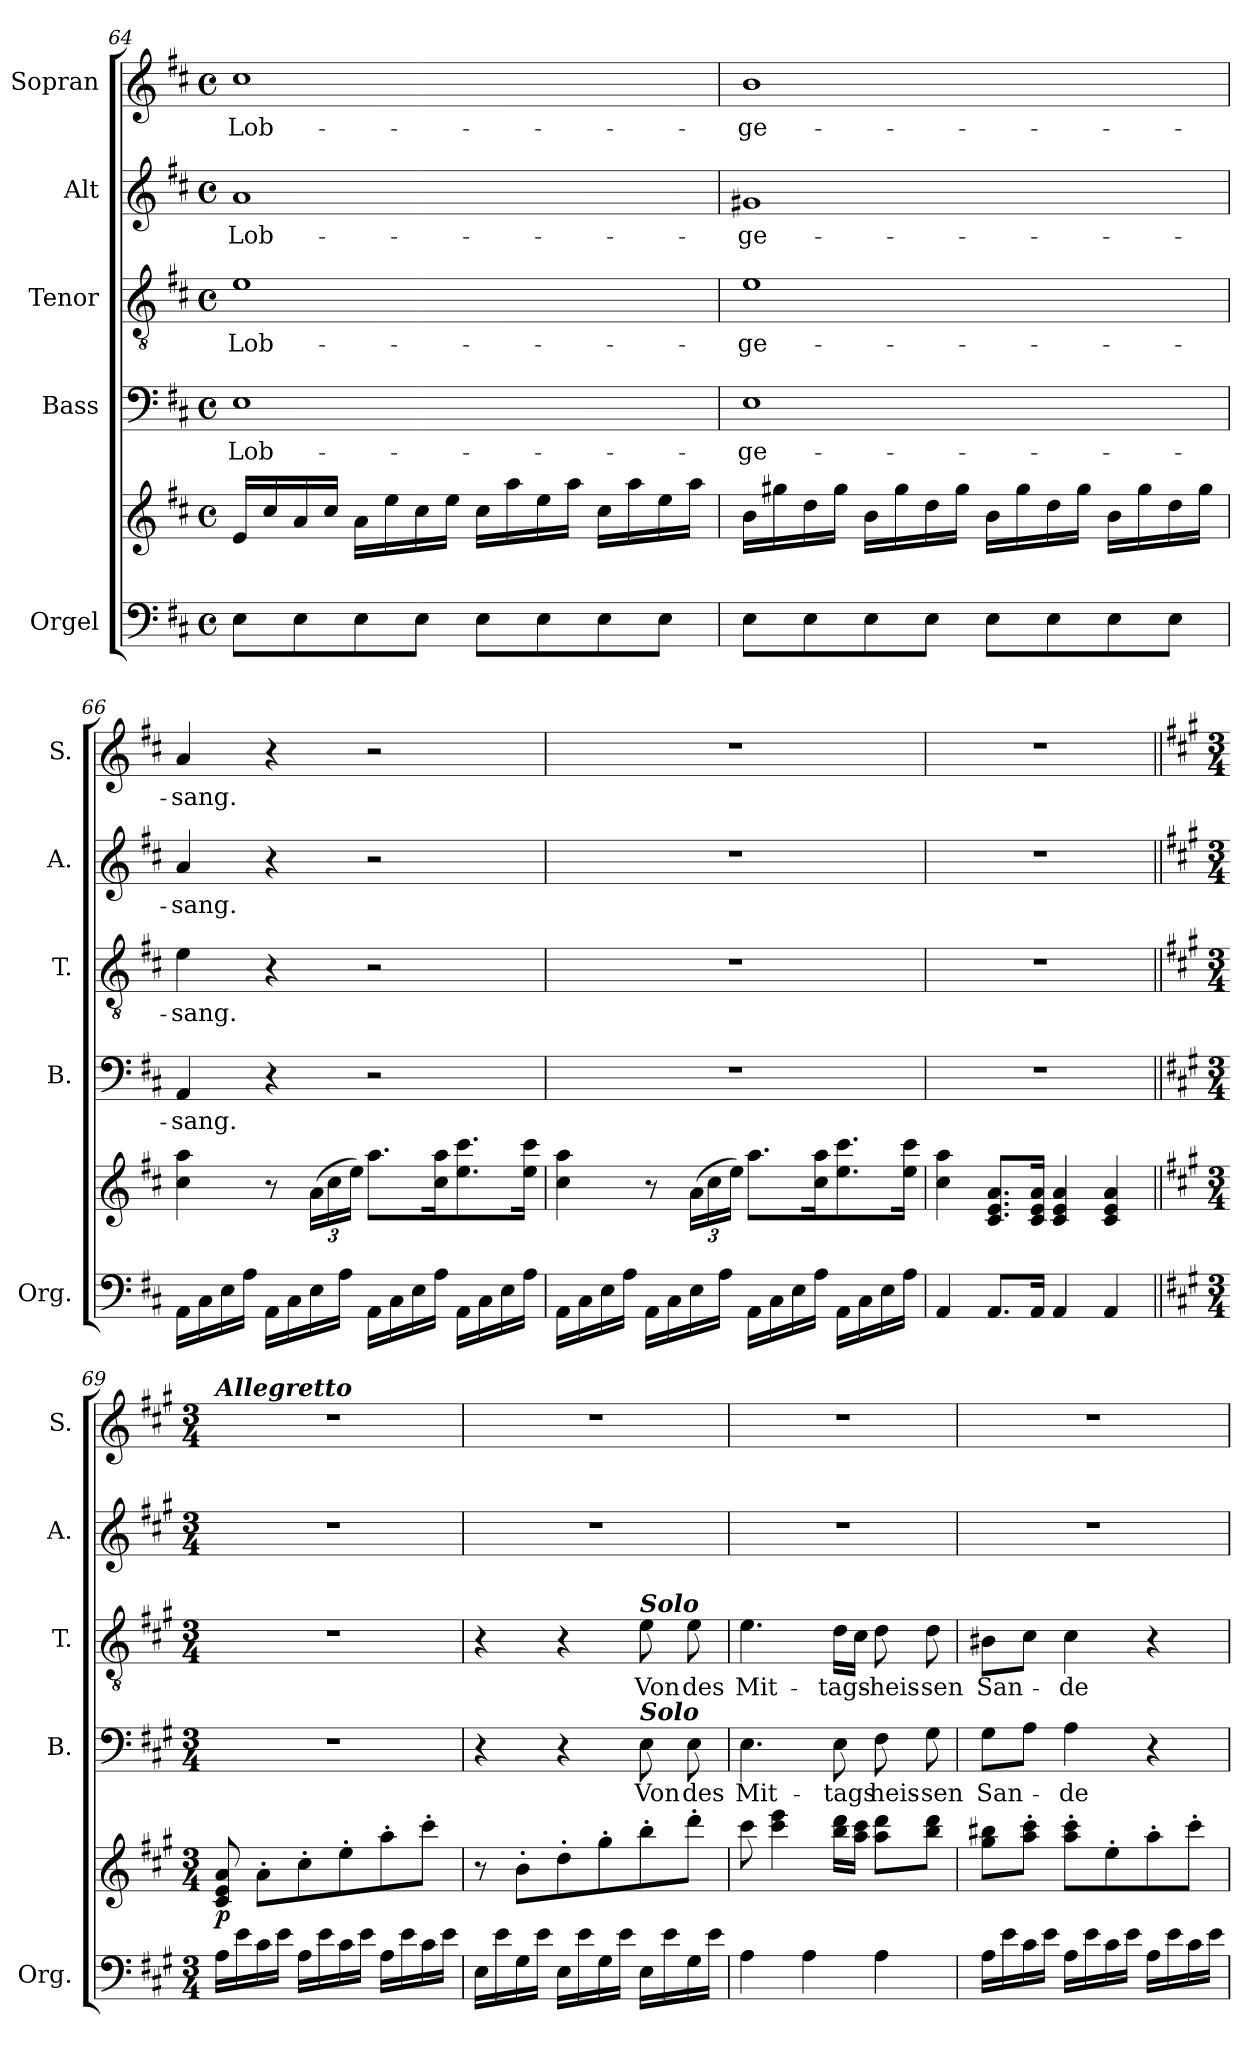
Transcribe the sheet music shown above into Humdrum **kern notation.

**kern	**kern	**dynam	**kern	**text	**kern	**text	**kern	**text	**kern	**text
*part5	*part5	*part5	*part4	*part4	*part3	*part3	*part2	*part2	*part1	*part1
*staff6	*staff5	*staff5/6	*staff4	*staff4	*staff3	*staff3	*staff2	*staff2	*staff1	*staff1
*I"Orgel	*	*	*I"Bass	*	*I"Tenor	*	*I"Alt	*	*I"Sopran	*
*I'Org.	*	*	*I'B.	*	*I'T.	*	*I'A.	*	*I'S.	*
*clefF4	*clefG2	*	*clefF4	*	*clefGv2	*	*clefG2	*	*clefG2	*
*k[f#c#]	*k[f#c#]	*	*k[f#c#]	*	*k[f#c#]	*	*k[f#c#]	*	*k[f#c#]	*
*D:	*D:	*	*D:	*	*D:	*	*D:	*	*D:	*
*M4/4	*M4/4	*	*M4/4	*	*M4/4	*	*M4/4	*	*M4/4	*
*met(c)	*met(c)	*	*met(c)	*	*met(c)	*	*met(c)	*	*met(c)	*
=64	=64	=64	=64	=64	=64	=64	=64	=64	=64	=64
!	!	!	!	!LO:LY:b	!	!LO:LY:b	!	!LO:LY:b	!	!LO:LY:b
8E\L	16e/LL	.	1E	Lob-	1e	Lob-	1a	Lob-	1cc#	Lob-
.	16cc#/	.	.	.	.	.	.	.	.	.
8E\	16a/	.	.	.	.	.	.	.	.	.
.	16cc#/JJ	.	.	.	.	.	.	.	.	.
8E\	16a\LL	.	.	.	.	.	.	.	.	.
.	16ee\	.	.	.	.	.	.	.	.	.
8E\J	16cc#\	.	.	.	.	.	.	.	.	.
.	16ee\JJ	.	.	.	.	.	.	.	.	.
8E\L	16cc#\LL	.	.	.	.	.	.	.	.	.
.	16aa\	.	.	.	.	.	.	.	.	.
8E\	16ee\	.	.	.	.	.	.	.	.	.
.	16aa\JJ	.	.	.	.	.	.	.	.	.
8E\	16cc#\LL	.	.	.	.	.	.	.	.	.
.	16aa\	.	.	.	.	.	.	.	.	.
8E\J	16ee\	.	.	.	.	.	.	.	.	.
.	16aa\JJ	.	.	.	.	.	.	.	.	.
!!LO:PB:g=z
=65	=65	=65	=65	=65	=65	=65	=65	=65	=65	=65
!	!	!	!	!LO:LY:b	!	!LO:LY:b	!	!LO:LY:b	!	!LO:LY:b
8E\L	16b\LL	.	1E	-ge-	1e	-ge-	1g#X	-ge-	1b	-ge-
.	16gg#X\	.	.	.	.	.	.	.	.	.
8E\	16dd\	.	.	.	.	.	.	.	.	.
.	16gg#\JJ	.	.	.	.	.	.	.	.	.
8E\	16b\LL	.	.	.	.	.	.	.	.	.
.	16gg#\	.	.	.	.	.	.	.	.	.
8E\J	16dd\	.	.	.	.	.	.	.	.	.
.	16gg#\JJ	.	.	.	.	.	.	.	.	.
8E\L	16b\LL	.	.	.	.	.	.	.	.	.
.	16gg#\	.	.	.	.	.	.	.	.	.
8E\	16dd\	.	.	.	.	.	.	.	.	.
.	16gg#\JJ	.	.	.	.	.	.	.	.	.
8E\	16b\LL	.	.	.	.	.	.	.	.	.
.	16gg#\	.	.	.	.	.	.	.	.	.
8E\J	16dd\	.	.	.	.	.	.	.	.	.
.	16gg#\JJ	.	.	.	.	.	.	.	.	.
=66	=66	=66	=66	=66	=66	=66	=66	=66	=66	=66
!	!	!	!	!LO:LY:b	!	!LO:LY:b	!	!LO:LY:b	!	!LO:LY:b
16AA\LL	4cc#\ 4aa\	.	4AA/	-sang.	4e\	-sang.	4a/	-sang.	4a/	-sang.
16C#\	.	.	.	.	.	.	.	.	.	.
16E\	.	.	.	.	.	.	.	.	.	.
16A\JJ	.	.	.	.	.	.	.	.	.	.
16AA\LL	8r	.	4r	.	4r	.	4r	.	4r	.
16C#\	.	.	.	.	.	.	.	.	.	.
16E\	(>24a\LL	.	.	.	.	.	.	.	.	.
.	24cc#\	.	.	.	.	.	.	.	.	.
16A\JJ	.	.	.	.	.	.	.	.	.	.
.	24ee\JJ)	.	.	.	.	.	.	.	.	.
16AA\LL	8.aa\L	.	2r	.	2r	.	2r	.	2r	.
16C#\	.	.	.	.	.	.	.	.	.	.
16E\	.	.	.	.	.	.	.	.	.	.
16A\JJ	16cc#\ 16aa\k	.	.	.	.	.	.	.	.	.
16AA\LL	8.ee\ 8.ccc#\	.	.	.	.	.	.	.	.	.
16C#\	.	.	.	.	.	.	.	.	.	.
16E\	.	.	.	.	.	.	.	.	.	.
16A\JJ	16ee\ 16ccc#\Jk	.	.	.	.	.	.	.	.	.
=67	=67	=67	=67	=67	=67	=67	=67	=67	=67	=67
16AA\LL	4cc#\ 4aa\	.	1r	.	1r	.	1r	.	1r	.
16C#\	.	.	.	.	.	.	.	.	.	.
16E\	.	.	.	.	.	.	.	.	.	.
16A\JJ	.	.	.	.	.	.	.	.	.	.
16AA\LL	8r	.	.	.	.	.	.	.	.	.
16C#\	.	.	.	.	.	.	.	.	.	.
16E\	(>24a\LL	.	.	.	.	.	.	.	.	.
.	24cc#\	.	.	.	.	.	.	.	.	.
16A\JJ	.	.	.	.	.	.	.	.	.	.
.	24ee\JJ)	.	.	.	.	.	.	.	.	.
16AA\LL	8.aa\L	.	.	.	.	.	.	.	.	.
16C#\	.	.	.	.	.	.	.	.	.	.
16E\	.	.	.	.	.	.	.	.	.	.
16A\JJ	16cc#\ 16aa\k	.	.	.	.	.	.	.	.	.
16AA\LL	8.ee\ 8.ccc#\	.	.	.	.	.	.	.	.	.
16C#\	.	.	.	.	.	.	.	.	.	.
16E\	.	.	.	.	.	.	.	.	.	.
16A\JJ	16ee\ 16ccc#\Jk	.	.	.	.	.	.	.	.	.
=68	=68	=68	=68	=68	=68	=68	=68	=68	=68	=68
4AA/	4cc#\ 4aa\	.	1r	.	1r	.	1r	.	1r	.
8.AA/L	8.c#/ 8.e/ 8.a/L	.	.	.	.	.	.	.	.	.
16AA/Jk	16c#/ 16e/ 16a/Jk	.	.	.	.	.	.	.	.	.
4AA/	4c#/ 4e/ 4a/	.	.	.	.	.	.	.	.	.
4AA/	4c#/ 4e/ 4a/	.	.	.	.	.	.	.	.	.
!!LO:LB:g=z
=69||	=69||	=69||	=69||	=69||	=69||	=69||	=69||	=69||	=69||	=69||
*k[f#c#g#]	*k[f#c#g#]	*	*k[f#c#g#]	*	*k[f#c#g#]	*	*k[f#c#g#]	*	*k[f#c#g#]	*
*A:	*A:	*	*A:	*	*A:	*	*A:	*	*A:	*
*M3/4	*M3/4	*	*M3/4	*	*M3/4	*	*M3/4	*	*M3/4	*
!	!	!	!	!	!	!	!	!	!LO:TX:a:Bi:t=Allegretto	!
!	!	!LO:DY:b	!	!	!	!	!	!	!	!
16A\LL	8c#/ 8e/ 8a/	p	2.r	.	2.r	.	2.r	.	2.r	.
16e\	.	.	.	.	.	.	.	.	.	.
16c#\	8a'>\L	.	.	.	.	.	.	.	.	.
16e\JJ	.	.	.	.	.	.	.	.	.	.
16A\LL	8cc#'>\	.	.	.	.	.	.	.	.	.
16e\	.	.	.	.	.	.	.	.	.	.
16c#\	8ee'>\	.	.	.	.	.	.	.	.	.
16e\JJ	.	.	.	.	.	.	.	.	.	.
16A\LL	8aa'>\	.	.	.	.	.	.	.	.	.
16e\	.	.	.	.	.	.	.	.	.	.
16c#\	8ccc#'>\J	.	.	.	.	.	.	.	.	.
16e\JJ	.	.	.	.	.	.	.	.	.	.
=70	=70	=70	=70	=70	=70	=70	=70	=70	=70	=70
16E\LL	8r	.	4r	.	4r	.	2.r	.	2.r	.
16e\	.	.	.	.	.	.	.	.	.	.
16G#\	8b'>\L	.	.	.	.	.	.	.	.	.
16e\JJ	.	.	.	.	.	.	.	.	.	.
16E\LL	8dd'>\	.	4r	.	4r	.	.	.	.	.
16e\	.	.	.	.	.	.	.	.	.	.
16G#\	8gg#'>\	.	.	.	.	.	.	.	.	.
16e\JJ	.	.	.	.	.	.	.	.	.	.
!	!	!	!	!	!LO:TX:a:Bi:t=Solo	!	!	!	!	!
!	!	!	!LO:TX:a:Bi:t=Solo	!	!	!	!	!	!	!
!	!	!	!	!LO:LY:b	!	!LO:LY:b	!	!	!	!
16E\LL	8bb'>\	.	8E\	Von	8e\	Von	.	.	.	.
16e\	.	.	.	.	.	.	.	.	.	.
!	!	!	!	!LO:LY:b	!	!LO:LY:b	!	!	!	!
16G#\	8ddd'>\J	.	8E\	des	8e\	des	.	.	.	.
16e\JJ	.	.	.	.	.	.	.	.	.	.
=71	=71	=71	=71	=71	=71	=71	=71	=71	=71	=71
!	!	!	!	!LO:LY:b	!	!LO:LY:b	!	!	!	!
4A\	8ccc#\	.	4.E\	Mit-	4.e\	Mit-	2.r	.	2.r	.
.	4ccc#\ 4eee\	.	.	.	.	.	.	.	.	.
4A\	.	.	.	.	.	.	.	.	.	.
!	!	!	!	!LO:LY:b	!	!LO:LY:b	!	!	!	!
.	16bb\ 16ddd\LL	.	8E\	-tags	16d\LL	-tags-	.	.	.	.
.	16aa\ 16ccc#\JJ	.	.	.	16c#\JJ	.	.	.	.	.
!	!	!	!	!LO:LY:b	!	!LO:LY:b	!	!	!	!
4A\	8aa\ 8ddd\L	.	8F#\	heis-	8d\	-heis-	.	.	.	.
!	!	!	!	!LO:LY:b	!	!LO:LY:b	!	!	!	!
.	8bb\ 8ddd\J	.	8G#\	-sen	8d\	-sen	.	.	.	.
=72	=72	=72	=72	=72	=72	=72	=72	=72	=72	=72
!	!	!	!	!LO:LY:b	!	!LO:LY:b	!	!	!	!
16A\LL	8gg#\ 8bb#X\L	.	8G#\L	San-	8B#X\L	San-	2.r	.	2.r	.
16e\	.	.	.	.	.	.	.	.	.	.
16c#\	8aa\'> 8ccc#\'>J	.	8A\J	.	8c#\J	.	.	.	.	.
16e\JJ	.	.	.	.	.	.	.	.	.	.
!	!	!	!	!LO:LY:b	!	!LO:LY:b	!	!	!	!
16A\LL	8aa\'> 8ccc#\'>L	.	4A\	-de	4c#\	-de	.	.	.	.
16e\	.	.	.	.	.	.	.	.	.	.
16c#\	8ee'>\	.	.	.	.	.	.	.	.	.
16e\JJ	.	.	.	.	.	.	.	.	.	.
16A\LL	8aa'>\	.	4r	.	4r	.	.	.	.	.
16e\	.	.	.	.	.	.	.	.	.	.
16c#\	8ccc#'>\J	.	.	.	.	.	.	.	.	.
16e\JJ	.	.	.	.	.	.	.	.	.	.
=	=	=	=	=	=	=	=	=	=	=
*-	*-	*-	*-	*-	*-	*-	*-	*-	*-	*-
